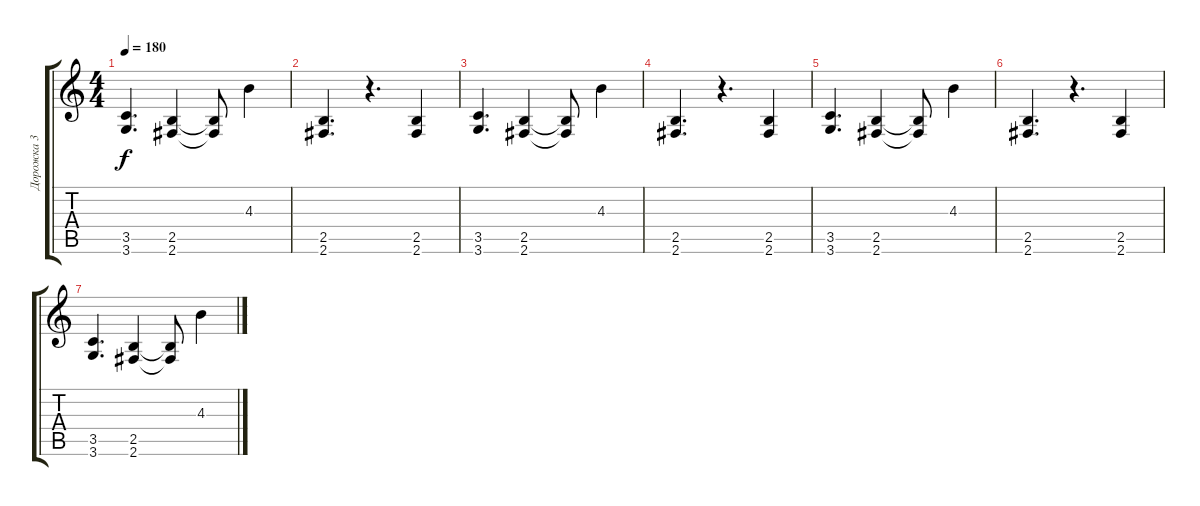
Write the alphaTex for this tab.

\track ("Дорожка 3" "Дорожка 3") {instrument distortionguitar}
\staff {score tabs}
\tuning (E4 B3 G3 D3 A2 E2) {hide}
\ts (4 4)
\tempo 180
\clef g2
\ks c
(3.5 3.6).4{d dy f} (2.5 2.6).4 (2.5{t} 2.6{t}).8 4.3.4 |
(2.5 2.6).4{d} r.4{d} (2.5 2.6).4 |
(3.5 3.6).4{d} (2.5 2.6).4 (2.5{t} 2.6{t}).8 4.3.4 |
(2.5 2.6).4{d} r.4{d} (2.5 2.6).4 |
(3.5 3.6).4{d} (2.5 2.6).4 (2.5{t} 2.6{t}).8 4.3.4 |
(2.5 2.6).4{d} r.4{d} (2.5 2.6).4 |
(3.5 3.6).4{d} (2.5 2.6).4 (2.5{t} 2.6{t}).8 4.3.4
